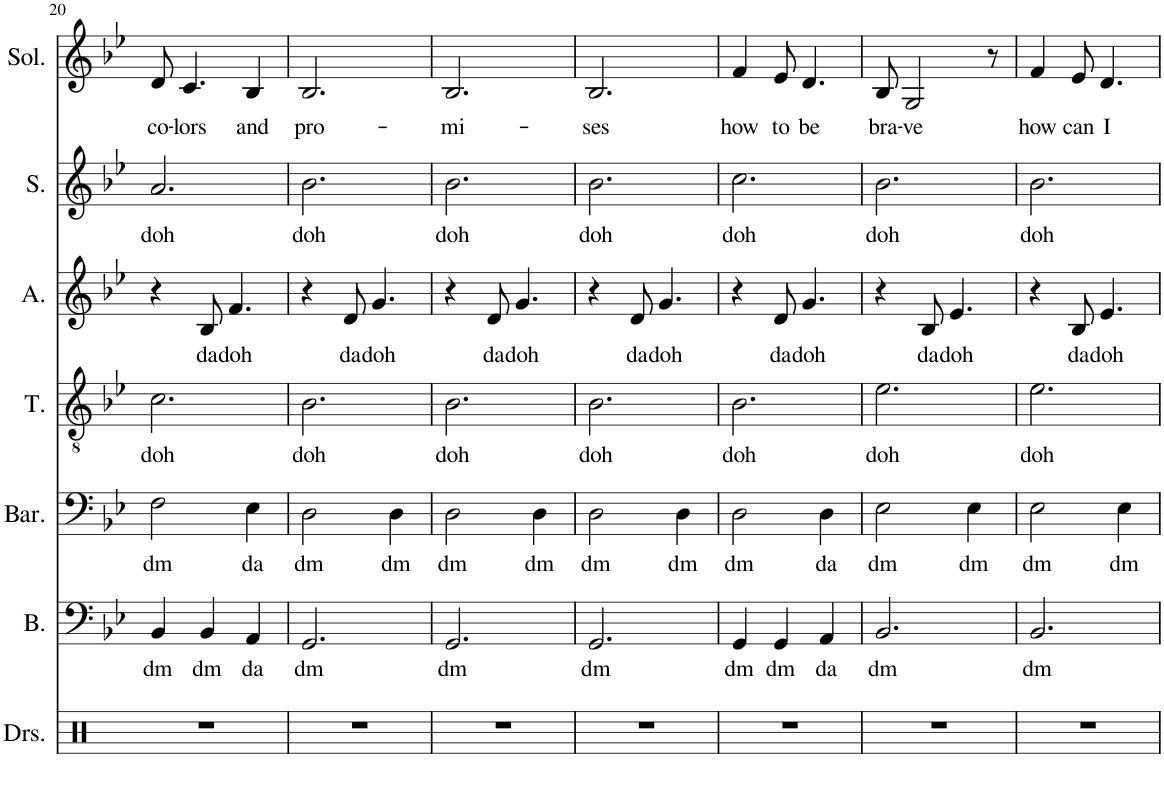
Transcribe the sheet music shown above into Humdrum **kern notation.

**kern	**kern	**text	**kern	**text	**kern	**text	**kern	**text	**kern	**text	**kern	**text	**text
*part7	*part6	*part6	*part5	*part5	*part4	*part4	*part3	*part3	*part2	*part2	*part1	*part1	*part1
*staff7	*staff6	*staff6	*staff5	*staff5	*staff4	*staff4	*staff3	*staff3	*staff2	*staff2	*staff1	*staff1	*staff1
*I"Drumset	*I"Bass	*	*I"Baritone	*	*I"Tenor	*	*I"Alto	*	*I"Soprano	*	*I"Solo	*	*
*I'Drs.	*I'B.	*	*I'Bar.	*	*I'T.	*	*I'A.	*	*I'S.	*	*I'Sol.	*	*
!!LO:PB:g=z
*clefX	*clefF4	*	*clefF4	*	*clefGv2	*	*clefG2	*	*clefG2	*	*clefG2	*	*
*k[]	*k[b-e-]	*	*k[b-e-]	*	*k[b-e-]	*	*k[b-e-]	*	*k[b-e-]	*	*k[b-e-]	*	*
*M3/4	*M3/4	*	*M3/4	*	*M3/4	*	*M3/4	*	*M3/4	*	*M3/4	*	*
=20	=20	=20	=20	=20	=20	=20	=20	=20	=20	=20	=20	=20	=20
!	!	!LO:LY:b	!	!LO:LY:b	!	!LO:LY:b	!	!	!	!LO:LY:b	!	!	!LO:LY:b
2.r	4BB-/	dm	2F\	dm	2.c\	doh	4r	.	2.a/	doh	8d/	.	co-
!	!	!	!	!	!	!	!	!	!	!	!	!	!LO:LY:b
.	.	.	.	.	.	.	.	.	.	.	4.c/	.	-lors
!	!	!LO:LY:b	!	!	!	!	!	!LO:LY:b	!	!	!	!	!
.	4BB-/	dm	.	.	.	.	8B-/	da	.	.	.	.	.
!	!	!	!	!	!	!	!	!LO:LY:b	!	!	!	!	!
.	.	.	.	.	.	.	4.f/	doh	.	.	.	.	.
!	!	!LO:LY:b	!	!LO:LY:b	!	!	!	!	!	!	!	!	!LO:LY:b
.	4AA/	da	4E-\	da	.	.	.	.	.	.	4B-/	.	and
=21	=21	=21	=21	=21	=21	=21	=21	=21	=21	=21	=21	=21	=21
!	!	!LO:LY:b	!	!LO:LY:b	!	!LO:LY:b	!	!	!	!LO:LY:b	!	!	!LO:LY:b
2.r	2.GG/	dm	2D\	dm	2.B-\	doh	4r	.	2.b-\	doh	2.B-/	.	pro-
!	!	!	!	!	!	!	!	!LO:LY:b	!	!	!	!	!
.	.	.	.	.	.	.	8d/	da	.	.	.	.	.
!	!	!	!	!	!	!	!	!LO:LY:b	!	!	!	!	!
.	.	.	.	.	.	.	4.g/	doh	.	.	.	.	.
!	!	!	!	!LO:LY:b	!	!	!	!	!	!	!	!	!
.	.	.	4D\	dm	.	.	.	.	.	.	.	.	.
=22	=22	=22	=22	=22	=22	=22	=22	=22	=22	=22	=22	=22	=22
!	!	!LO:LY:b	!	!LO:LY:b	!	!LO:LY:b	!	!	!	!LO:LY:b	!	!	!LO:LY:b
2.r	2.GG/	dm	2D\	dm	2.B-\	doh	4r	.	2.b-\	doh	2.B-/	.	-mi-
!	!	!	!	!	!	!	!	!LO:LY:b	!	!	!	!	!
.	.	.	.	.	.	.	8d/	da	.	.	.	.	.
!	!	!	!	!	!	!	!	!LO:LY:b	!	!	!	!	!
.	.	.	.	.	.	.	4.g/	doh	.	.	.	.	.
!	!	!	!	!LO:LY:b	!	!	!	!	!	!	!	!	!
.	.	.	4D\	dm	.	.	.	.	.	.	.	.	.
=23	=23	=23	=23	=23	=23	=23	=23	=23	=23	=23	=23	=23	=23
!	!	!LO:LY:b	!	!LO:LY:b	!	!LO:LY:b	!	!	!	!LO:LY:b	!	!	!LO:LY:b
2.r	2.GG/	dm	2D\	dm	2.B-\	doh	4r	.	2.b-\	doh	2.B-/	.	-ses
!	!	!	!	!	!	!	!	!LO:LY:b	!	!	!	!	!
.	.	.	.	.	.	.	8d/	da	.	.	.	.	.
!	!	!	!	!	!	!	!	!LO:LY:b	!	!	!	!	!
.	.	.	.	.	.	.	4.g/	doh	.	.	.	.	.
!	!	!	!	!LO:LY:b	!	!	!	!	!	!	!	!	!
.	.	.	4D\	dm	.	.	.	.	.	.	.	.	.
=24	=24	=24	=24	=24	=24	=24	=24	=24	=24	=24	=24	=24	=24
!	!	!LO:LY:b	!	!LO:LY:b	!	!LO:LY:b	!	!	!	!LO:LY:b	!	!	!LO:LY:b
2.r	4GG/	dm	2D\	dm	2.B-\	doh	4r	.	2.cc\	doh	4f/	.	how
!	!	!LO:LY:b	!	!	!	!	!	!LO:LY:b	!	!	!	!	!LO:LY:b
.	4GG/	dm	.	.	.	.	8d/	da	.	.	8e-/	.	to
!	!	!	!	!	!	!	!	!LO:LY:b	!	!	!	!	!LO:LY:b
.	.	.	.	.	.	.	4.g/	doh	.	.	4.d/	.	be
!	!	!LO:LY:b	!	!LO:LY:b	!	!	!	!	!	!	!	!	!
.	4AA/	da	4D\	da	.	.	.	.	.	.	.	.	.
=25	=25	=25	=25	=25	=25	=25	=25	=25	=25	=25	=25	=25	=25
!	!	!LO:LY:b	!	!LO:LY:b	!	!LO:LY:b	!	!	!	!LO:LY:b	!	!	!LO:LY:b
2.r	2.BB-/	dm	2E-\	dm	2.e-\	doh	4r	.	2.b-\	doh	8B-/	.	bra-
!	!	!	!	!	!	!	!	!	!	!	!	!	!LO:LY:b
.	.	.	.	.	.	.	.	.	.	.	2G/	.	-ve
!	!	!	!	!	!	!	!	!LO:LY:b	!	!	!	!	!
.	.	.	.	.	.	.	8B-/	da	.	.	.	.	.
!	!	!	!	!	!	!	!	!LO:LY:b	!	!	!	!	!
.	.	.	.	.	.	.	4.e-/	doh	.	.	.	.	.
!	!	!	!	!LO:LY:b	!	!	!	!	!	!	!	!	!
.	.	.	4E-\	dm	.	.	.	.	.	.	.	.	.
.	.	.	.	.	.	.	.	.	.	.	8r	.	.
=26	=26	=26	=26	=26	=26	=26	=26	=26	=26	=26	=26	=26	=26
!	!	!LO:LY:b	!	!LO:LY:b	!	!LO:LY:b	!	!	!	!LO:LY:b	!	!	!LO:LY:b
2.r	2.BB-/	dm	2E-\	dm	2.e-\	doh	4r	.	2.b-\	doh	4f/	.	how
!	!	!	!	!	!	!	!	!LO:LY:b	!	!	!	!	!LO:LY:b
.	.	.	.	.	.	.	8B-/	da	.	.	8e-/	.	can
!	!	!	!	!	!	!	!	!LO:LY:b	!	!	!	!	!LO:LY:b
.	.	.	.	.	.	.	4.e-/	doh	.	.	4.d/	.	I
!	!	!	!	!LO:LY:b	!	!	!	!	!	!	!	!	!
.	.	.	4E-\	dm	.	.	.	.	.	.	.	.	.
=	=	=	=	=	=	=	=	=	=	=	=	=	=
*-	*-	*-	*-	*-	*-	*-	*-	*-	*-	*-	*-	*-	*-
